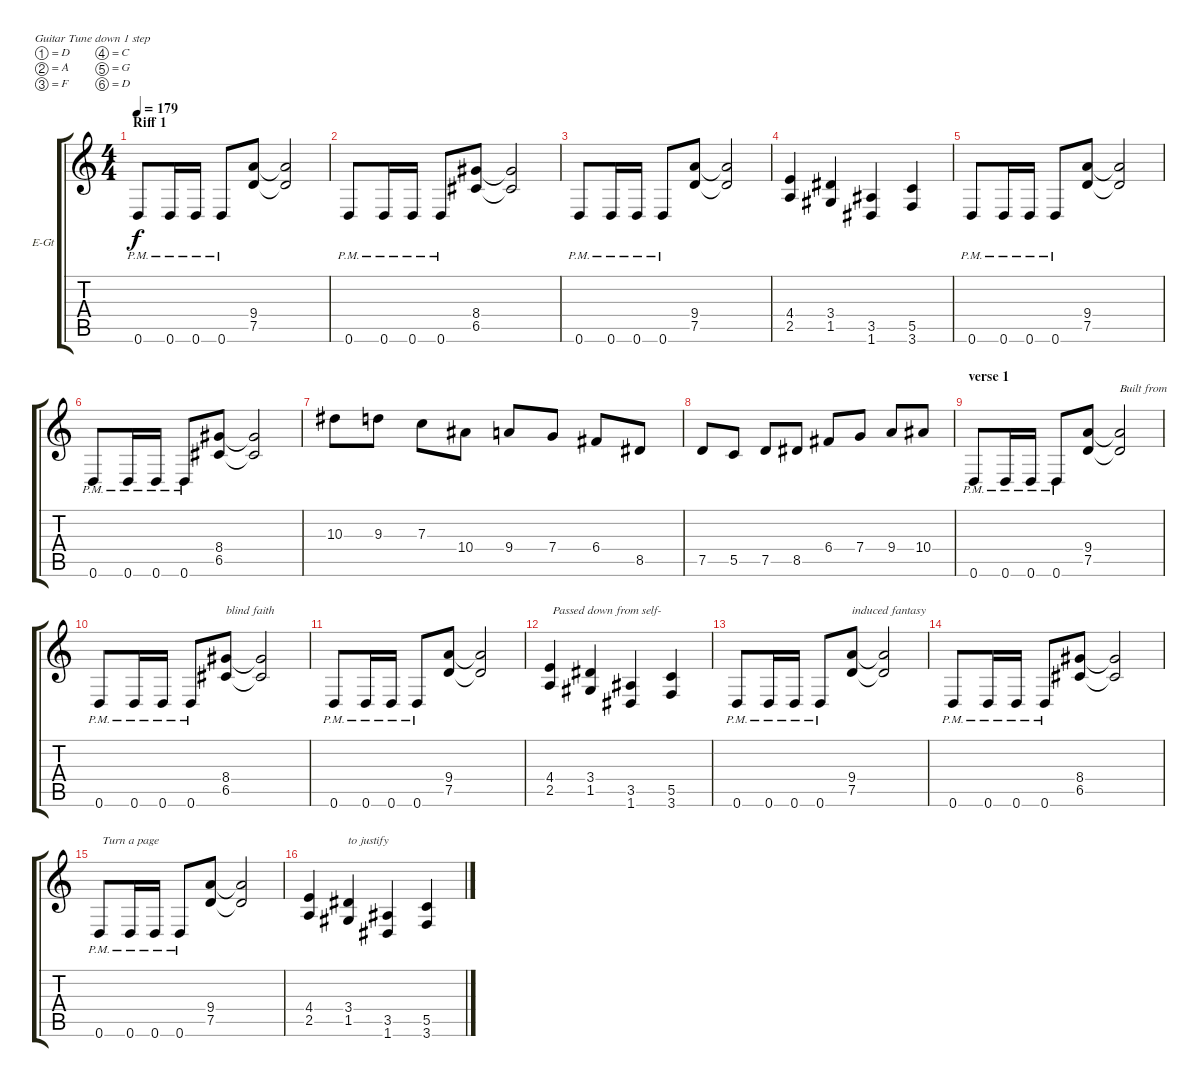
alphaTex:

\bracketExtendMode groupsimilarinstruments
\firstSystemTrackNameOrientation horizontal
\otherSystemsTrackNameOrientation horizontal
\track ("Rythm Guitar" "E-Gt") {multiBarRest instrument distortionguitar}
\staff {score tabs}
\tuning (D4 A3 F3 C3 G2 D2)
\ts (4 4)
\section ("" "Riff 1")
\tempo 179
\clef g2
\ks c
0.6{pm}.8{dy f instrument distortionguitar} 0.6{pm}.16 0.6{pm}.16 0.6{pm}.8 (9.4 7.5).8 (9.4{t} 7.5{t}).2 |
0.6{pm}.8 0.6{pm}.16 0.6{pm}.16 0.6{pm}.8 (8.4 6.5).8 (8.4{t} 6.5{t}).2 |
0.6{pm}.8 0.6{pm}.16 0.6{pm}.16 0.6{pm}.8 (9.4 7.5).8 (9.4{t} 7.5{t}).2 |
(4.4 2.5).4 (3.4 1.5).4 (3.5 1.6).4 (5.5 3.6).4 |
0.6{pm}.8 0.6{pm}.16 0.6{pm}.16 0.6{pm}.8 (9.4 7.5).8 (9.4{t} 7.5{t}).2 |
0.6{pm}.8 0.6{pm}.16 0.6{pm}.16 0.6{pm}.8 (8.4 6.5).8 (8.4{t} 6.5{t}).2 |
10.3.8 9.3.8 7.3.8 10.4.8 9.4.8 7.4.8 6.4.8 8.5.8 |
7.5.8 5.5.8 7.5.8 8.5.8 6.4.8 7.4.8 9.4.8 10.4.8 |
\section ("" "verse 1")
0.6{pm}.8 0.6{pm}.16 0.6{pm}.16 0.6{pm}.8 (9.4 7.5).8 (9.4{t} 7.5{t}).2{txt "Built from"} |
0.6{pm}.8 0.6{pm}.16 0.6{pm}.16 0.6{pm}.8 (8.4 6.5).8{txt "blind faith"} (8.4{t} 6.5{t}).2 |
0.6{pm}.8 0.6{pm}.16 0.6{pm}.16 0.6{pm}.8 (9.4 7.5).8 (9.4{t} 7.5{t}).2 |
(4.4 2.5).4{txt " Passed down from self-"} (3.4 1.5).4 (3.5 1.6).4 (5.5 3.6).4 |
0.6{pm}.8 0.6{pm}.16 0.6{pm}.16 0.6{pm}.8 (9.4 7.5).8{txt "induced fantasy"} (9.4{t} 7.5{t}).2 |
0.6{pm}.8 0.6{pm}.16 0.6{pm}.16 0.6{pm}.8 (8.4 6.5).8 (8.4{t} 6.5{t}).2 |
0.6{pm}.8{txt " Turn a page"} 0.6{pm}.16 0.6{pm}.16 0.6{pm}.8 (9.4 7.5).8 (9.4{t} 7.5{t}).2 |
(4.4 2.5).4 (3.4 1.5).4{txt "to justify"} (3.5 1.6).4 (5.5 3.6).4
